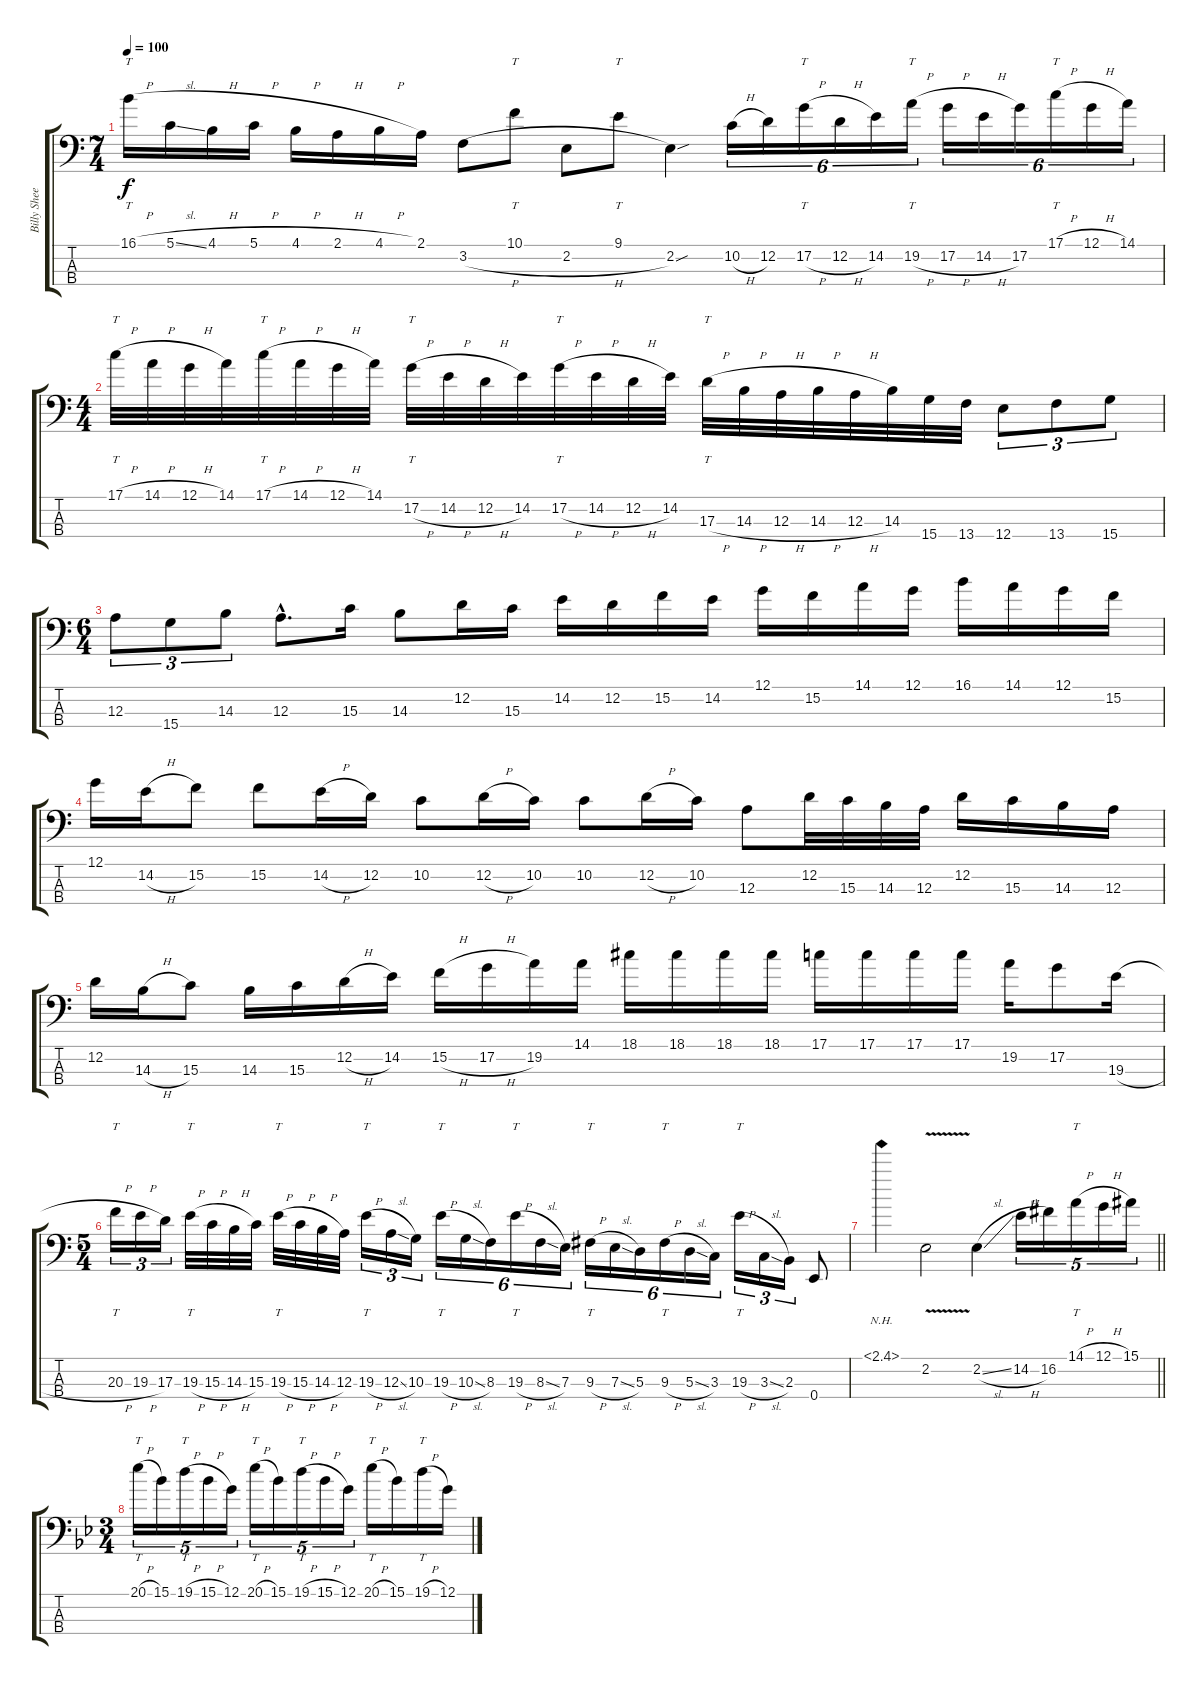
\track ("Billy Sheehan" "Billy Shee") {instrument electricbassfinger}
\staff {score tabs}
\tuning (G2 D2 A1 E1) {hide}
\ts (7 4)
\tempo 100
\clef f4
\ks c
16.1{h}.16{tt dy f} 5.1{sl}.16 4.1{h}.16 5.1{h}.16 4.1{h}.16 2.1{h}.16 4.1{h}.16 2.1.16 3.2{h}.8 10.1.8{tt} 2.2{h}.8 9.1.8{tt} 2.2{sou}.4 10.2{h}.16{tu (6 4)} 12.2.16{tu (6 4)} 17.2{h}.16{tt tu (6 4)} 12.2{h}.16{tu (6 4)} 14.2.16{tu (6 4)} 19.2{h}.16{tt tu (6 4)} 17.2{h}.16{tu (6 4)} 14.2{h}.16{tu (6 4)} 17.2.16{tu (6 4)} 17.1{h}.16{tt tu (6 4)} 12.1{h}.16{tu (6 4)} 14.1.16{tu (6 4)} |
\ts (4 4)
17.1{h}.32{tt} 14.1{h}.32 12.1{h}.32 14.1.32 17.1{h}.32{tt} 14.1{h}.32 12.1{h}.32 14.1.32 17.2{h}.32{tt} 14.2{h}.32 12.2{h}.32 14.2.32 17.2{h}.32{tt} 14.2{h}.32 12.2{h}.32 14.2.32 17.3{h}.32{tt} 14.3{h}.32 12.3{h}.32 14.3{h}.32 12.3{h}.32 14.3.32 15.4.32 13.4.32 12.4.8{tu (3 2)} 13.4.8{tu (3 2)} 15.4.8{tu (3 2)} |
\ts (6 4)
12.3.8{tu (3 2)} 15.4.8{tu (3 2)} 14.3.8{tu (3 2)} 12.3{hac}.8{d} 15.3.16 14.3.8 12.2.16 15.3.16 14.2.16 12.2.16 15.2.16 14.2.16 12.1.16 15.2.16 14.1.16 12.1.16 16.1.16 14.1.16 12.1.16 15.2.16 |
12.1.16 14.2{h}.16 15.2.8 15.2.8 14.2{h}.16 12.2.16 10.2.8 12.2{h}.16 10.2.16 10.2.8 12.2{h}.16 10.2.16 12.3.8 12.2.32 15.3.32 14.3.32 12.3.32 12.2.16 15.3.16 14.3.16 12.3.16 |
12.2.16 14.3{h}.16 15.3.8 14.3.16 15.3.16 12.2{h}.16 14.2.16 15.2{h}.16 17.2{h}.16 19.2.16 14.1.16 18.1.16 18.1.16 18.1.16 18.1.16 17.1.16 17.1.16 17.1.16 17.1.16 19.2.16 17.2.8 19.3{h}.16 |
\ts (5 4)
20.3{h}.16{tt tu (3 2)} 19.3{h}.16{tu (3 2)} 17.3.16{tu (3 2)} 19.3{h}.32{tt} 15.3{h}.32 14.3{h}.32 15.3.32 19.3{h}.32{tt} 15.3{h}.32 14.3{h}.32 12.3.32 19.3{h}.16{tt tu (3 2)} 12.3{sl}.16{tu (3 2)} 10.3.16{tu (3 2)} 19.3{h}.16{tt tu (6 4)} 10.3{sl}.16{tu (6 4)} 8.3.16{tu (6 4)} 19.3{h}.16{tt tu (6 4)} 8.3{sl}.16{tu (6 4)} 7.3.16{tu (6 4)} 9.3{h}.16{tt tu (6 4)} 7.3{sl}.16{tu (6 4)} 5.3.16{tu (6 4)} 9.3{h}.16{tt tu (6 4)} 5.3{sl}.16{tu (6 4)} 3.3.16{tu (6 4)} 19.3{h}.16{tt tu (3 2)} 3.3{sl}.16{tu (3 2)} 2.3.16{tu (3 2)} 0.4.8 |
\barLineRight lightlight
2.1{nh}.4 2.2{v}.2 2.2{sl}.4 14.2{h}.16{tu (5 4)} 16.2.16{tu (5 4)} 14.1{h}.16{tt tu (5 4)} 12.1{h}.16{tu (5 4)} 15.1.16{tu (5 4)} |
\ts (3 4)
\ks bb
20.1{h}.16{tt tu (5 4)} 15.1.16{tu (5 4)} 19.1{h}.16{tt tu (5 4)} 15.1{h}.16{tu (5 4)} 12.1.16{tu (5 4)} 20.1{h}.16{tt tu (5 4)} 15.1.16{tu (5 4)} 19.1{h}.16{tt tu (5 4)} 15.1{h}.16{tu (5 4)} 12.1.16{tu (5 4)} 20.1{h}.16{tt} 15.1.16 19.1{h}.16{tt} 12.1.16
